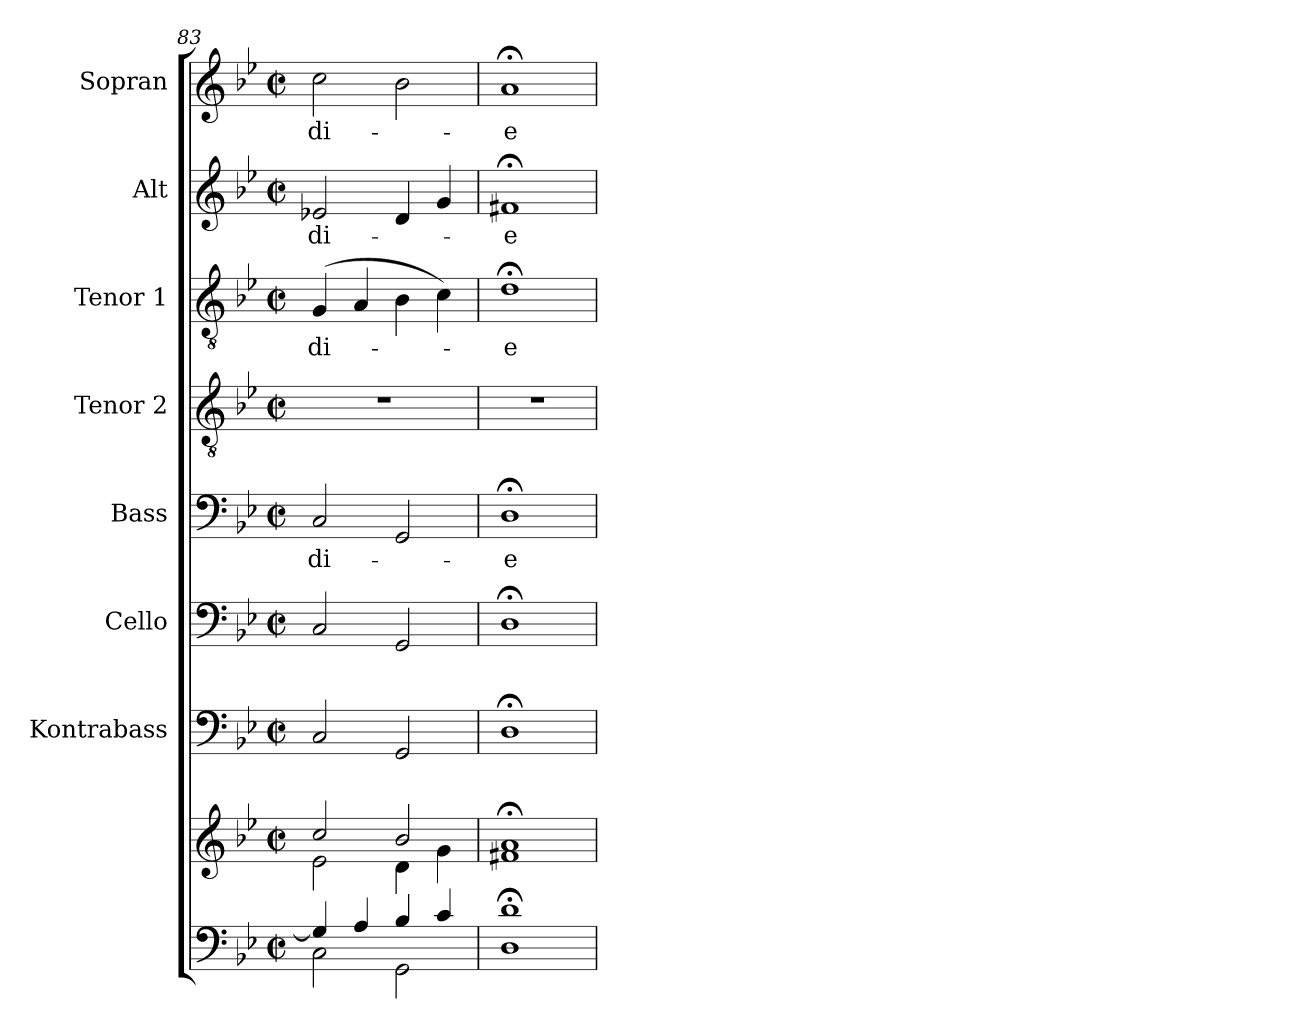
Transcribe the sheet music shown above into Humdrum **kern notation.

**kern	**kern	**kern	**kern	**kern	**text	**kern	**kern	**text	**kern	**text	**kern	**text
*part8	*part8	*part7	*part6	*part5	*part5	*part4	*part3	*part3	*part2	*part2	*part1	*part1
*staff9	*staff8	*staff7	*staff6	*staff5	*staff5	*staff4	*staff3	*staff3	*staff2	*staff2	*staff1	*staff1
*	*	*I"Kontrabass	*I"Cello	*I"Bass	*	*I"Tenor 2	*I"Tenor 1	*	*I"Alt	*	*I"Sopran	*
*	*	*I'Kb.	*	*I'B.	*	*I'T. 2	*I'T. 1	*	*I'A.	*	*I'S.	*
*clefF4	*clefG2	*clefF4	*clefF4	*clefF4	*	*clefGv2	*clefGv2	*	*clefG2	*	*clefG2	*
*	*	*ITrd7c12	*	*	*	*	*	*	*	*	*	*
*k[b-e-]	*k[b-e-]	*k[b-e-]	*k[b-e-]	*k[b-e-]	*	*k[b-e-]	*k[b-e-]	*	*k[b-e-]	*	*k[b-e-]	*
*B-:	*B-:	*B-:	*B-:	*B-:	*	*B-:	*B-:	*	*B-:	*	*B-:	*
*M2/2	*M2/2	*M2/2	*M2/2	*M2/2	*	*M2/2	*M2/2	*	*M2/2	*	*M2/2	*
*met(c|)	*met(c|)	*met(c|)	*met(c|)	*met(c|)	*	*met(c|)	*met(c|)	*	*met(c|)	*	*met(c|)	*
=83	=83	=83	=83	=83	=83	=83	=83	=83	=83	=83	=83	=83
*^	*^	*	*	*	*	*	*	*	*	*	*	*
!	!	!	!	!	!	!	!LO:LY:b	!	!	!LO:LY:b	!	!LO:LY:b	!	!LO:LY:b
4G/]	2C\	2cc/	2e-\	2CC/	2C/	2C/	di-	1r	(4G/	di-	2e-X/	di-	2cc\	di-
4A/	.	.	.	.	.	.	.	.	4A/	.	.	.	.	.
4B-/	2GG\	2b-/	4d\	2GGG/	2GG/	2GG/	.	.	4B-\	.	4d/	.	2b-\	.
4c/	.	.	4g\	.	.	.	.	.	4c\)	.	4g/	.	.	.
=84	=84	=84	=84	=84	=84	=84	=84	=84	=84	=84	=84	=84	=84	=84
!	!	!	!	!	!	!	!LO:LY:b	!	!	!LO:LY:b	!	!LO:LY:b	!	!LO:LY:b
1d;	1D	1a;<	1f#X	1DD;<	1D;<	1D;<	-e	1r	1d;<	-e	1f#X;<	-e	1a;<	-e
*v	*v	*	*	*	*	*	*	*	*	*	*	*	*	*
*	*v	*v	*	*	*	*	*	*	*	*	*	*	*
=	=	=	=	=	=	=	=	=	=	=	=	=
*-	*-	*-	*-	*-	*-	*-	*-	*-	*-	*-	*-	*-
